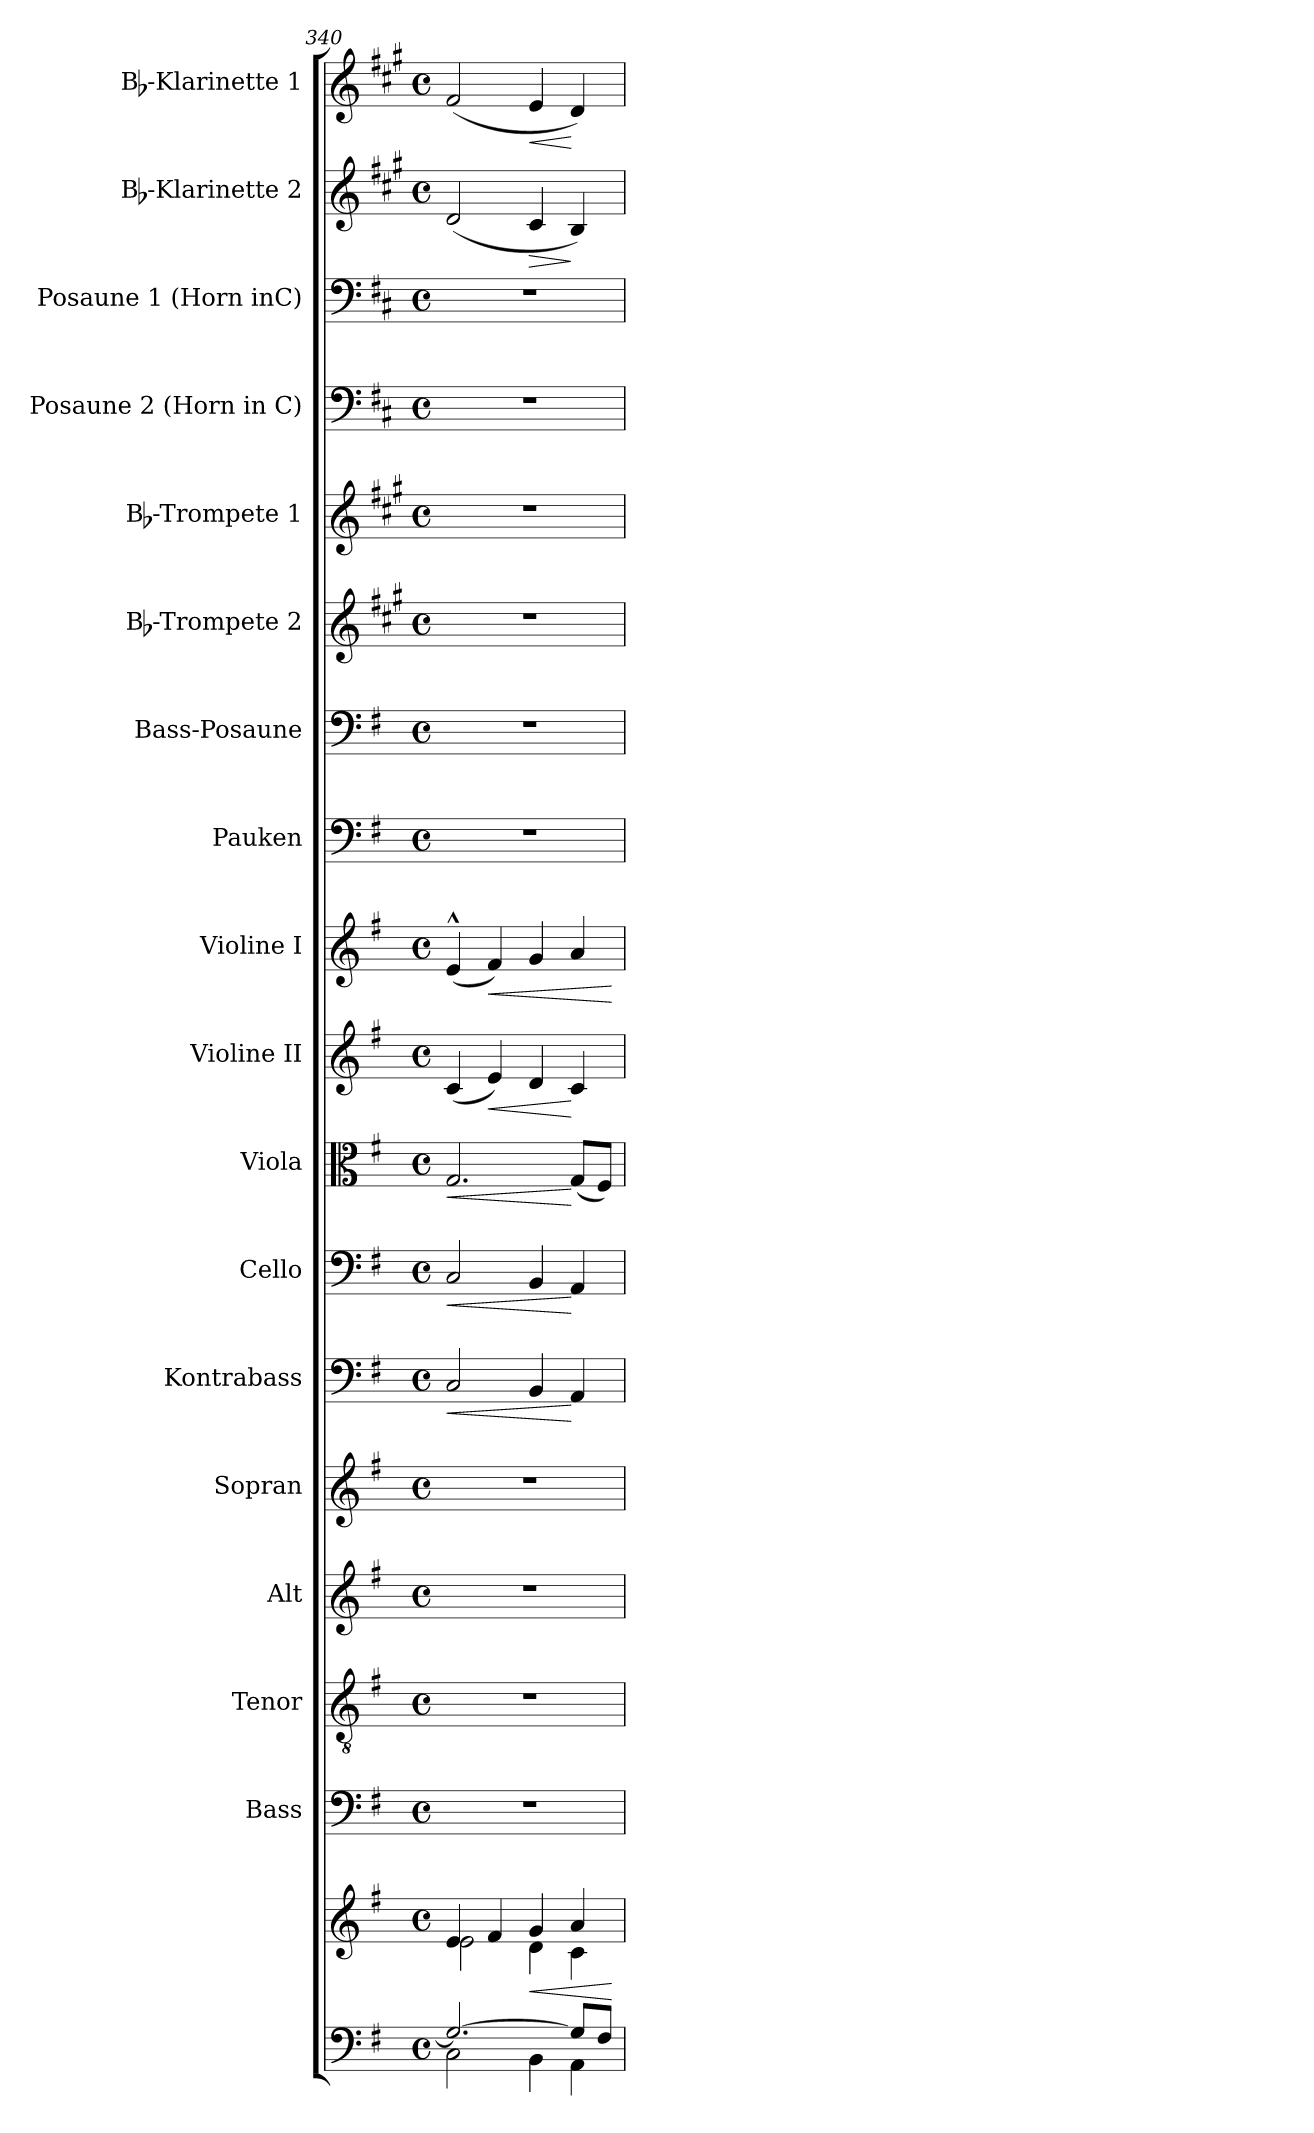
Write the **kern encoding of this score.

**kern	**kern	**dynam	**kern	**kern	**kern	**kern	**kern	**dynam	**kern	**dynam	**kern	**dynam	**kern	**dynam	**kern	**dynam	**kern	**kern	**kern	**kern	**kern	**kern	**kern	**dynam	**kern	**dynam
*part18	*part18	*part18	*part17	*part16	*part15	*part14	*part13	*part13	*part12	*part12	*part11	*part11	*part10	*part10	*part9	*part9	*part8	*part7	*part6	*part5	*part4	*part3	*part2	*part2	*part1	*part1
*staff19	*staff18	*staff18/19	*staff17	*staff16	*staff15	*staff14	*staff13	*staff13	*staff12	*staff12	*staff11	*staff11	*staff10	*staff10	*staff9	*staff9	*staff8	*staff7	*staff6	*staff5	*staff4	*staff3	*staff2	*staff2	*staff1	*staff1
*	*	*	*I"Bass	*I"Tenor	*I"Alt	*I"Sopran	*I"Kontrabass	*	*I"Cello	*	*I"Viola	*	*I"Violine II	*	*I"Violine I	*	*I"Pauken	*I"Bass-Posaune	*I"Bb-Trompete 2	*I"Bb-Trompete 1	*I"Posaune 2 (Horn in C)	*I"Posaune 1 (Horn inC)	*I"Bb-Klarinette 2	*	*I"Bb-Klarinette 1	*
*	*	*	*I'B.	*I'T.	*I'A.	*I'S.	*I'Kb.	*	*	*	*I'Vla.	*	*I'Vl. II	*	*I'Vl. I	*	*I'Pk.	*I'B-Pos.	*I'Bb Trp. 2	*I'Bb Trp. 1	*I'Pos. 2	*I'Pos. 1	*I'Bb Kl. 2	*	*I'Bb Kl. 1	*
*clefF4	*clefG2	*	*clefF4	*clefGv2	*clefG2	*clefG2	*clefF4	*	*clefF4	*	*clefC3	*	*clefG2	*	*clefG2	*	*clefF4	*clefF4	*clefG2	*clefG2	*clefF4	*clefF4	*clefG2	*	*clefG2	*
*	*	*	*	*	*	*	*ITrd7c12	*	*	*	*	*	*	*	*	*	*	*	*ITrd1c2	*ITrd1c2	*ITrd4c7	*ITrd4c7	*ITrd1c2	*	*ITrd1c2	*
*k[f#]	*k[f#]	*	*k[f#]	*k[f#]	*k[f#]	*k[f#]	*k[f#]	*	*k[f#]	*	*k[f#]	*	*k[f#]	*	*k[f#]	*	*k[f#]	*k[f#]	*k[f#]	*k[f#]	*k[f#]	*k[f#]	*k[f#]	*	*k[f#]	*
*G:	*G:	*	*G:	*G:	*G:	*G:	*G:	*	*G:	*	*G:	*	*G:	*	*G:	*	*G:	*G:	*G:	*G:	*G:	*G:	*G:	*	*G:	*
*M4/4	*M4/4	*	*M4/4	*M4/4	*M4/4	*M4/4	*M4/4	*	*M4/4	*	*M4/4	*	*M4/4	*	*M4/4	*	*M4/4	*M4/4	*M4/4	*M4/4	*M4/4	*M4/4	*M4/4	*	*M4/4	*
*met(c)	*met(c)	*	*met(c)	*met(c)	*met(c)	*met(c)	*met(c)	*	*met(c)	*	*met(c)	*	*met(c)	*	*met(c)	*	*met(c)	*met(c)	*met(c)	*met(c)	*met(c)	*met(c)	*met(c)	*	*met(c)	*
=340	=340	=340	=340	=340	=340	=340	=340	=340	=340	=340	=340	=340	=340	=340	=340	=340	=340	=340	=340	=340	=340	=340	=340	=340	=340	=340
*^	*^	*	*	*	*	*	*	*	*	*	*	*	*	*	*	*	*	*	*	*	*	*	*	*	*	*
!	!	!	!	!	!	!	!	!	!	!LO:HP:b	!	!LO:HP:b	!	!LO:HP:b	!	!	!	!	!	!	!	!	!	!	!	!	!	!
2.G/_	2C\	4e/	2e\	.	1r	1r	1r	1r	2CC/	<	2C/	<	2.G/	<	(<4c/	.	(<4e^^>/	.	1r	1r	1r	1r	1r	1r	(<2c/	.	(<2e/	.
!	!	!	!	!	!	!	!	!	!	!	!	!	!	!	!	!LO:HP:b	!	!LO:HP:b	!	!	!	!	!	!	!	!	!	!
.	.	4f#/	.	.	.	.	.	.	.	.	.	.	.	.	4e/)	<	4f#/)	<	.	.	.	.	.	.	.	.	.	.
!	!	!	!	!LO:HP:b	!	!	!	!	!	!	!	!	!	!	!	!	!	!	!	!	!	!	!	!	!	!LO:HP:b	!	!LO:HP:b
.	4BB\	4g/	4d\	<	.	.	.	.	4BBB/	.	4BB/	.	.	.	4d/	.	4g/	.	.	.	.	.	.	.	4B/	>	4d/	<
8G/L]	4AA\	4a/	4c\	.	.	.	.	.	4AAA/	[	4AA/	[	(<8G/L	[	4c/	[	4a/	.	.	.	.	.	.	.	4A/)	]	4c/)	[
8F#/J	.	.	.	.	.	.	.	.	.	.	.	.	8F#/J)	.	.	.	.	.	.	.	.	.	.	.	.	.	.	.
*v	*v	*	*	*	*	*	*	*	*	*	*	*	*	*	*	*	*	*	*	*	*	*	*	*	*	*	*	*
*	*v	*v	*	*	*	*	*	*	*	*	*	*	*	*	*	*	*	*	*	*	*	*	*	*	*	*	*
.	.	[	.	.	.	.	.	.	.	.	.	.	.	.	.	[	.	.	.	.	.	.	.	.	.	.
=	=	=	=	=	=	=	=	=	=	=	=	=	=	=	=	=	=	=	=	=	=	=	=	=	=	=
*-	*-	*-	*-	*-	*-	*-	*-	*-	*-	*-	*-	*-	*-	*-	*-	*-	*-	*-	*-	*-	*-	*-	*-	*-	*-	*-
